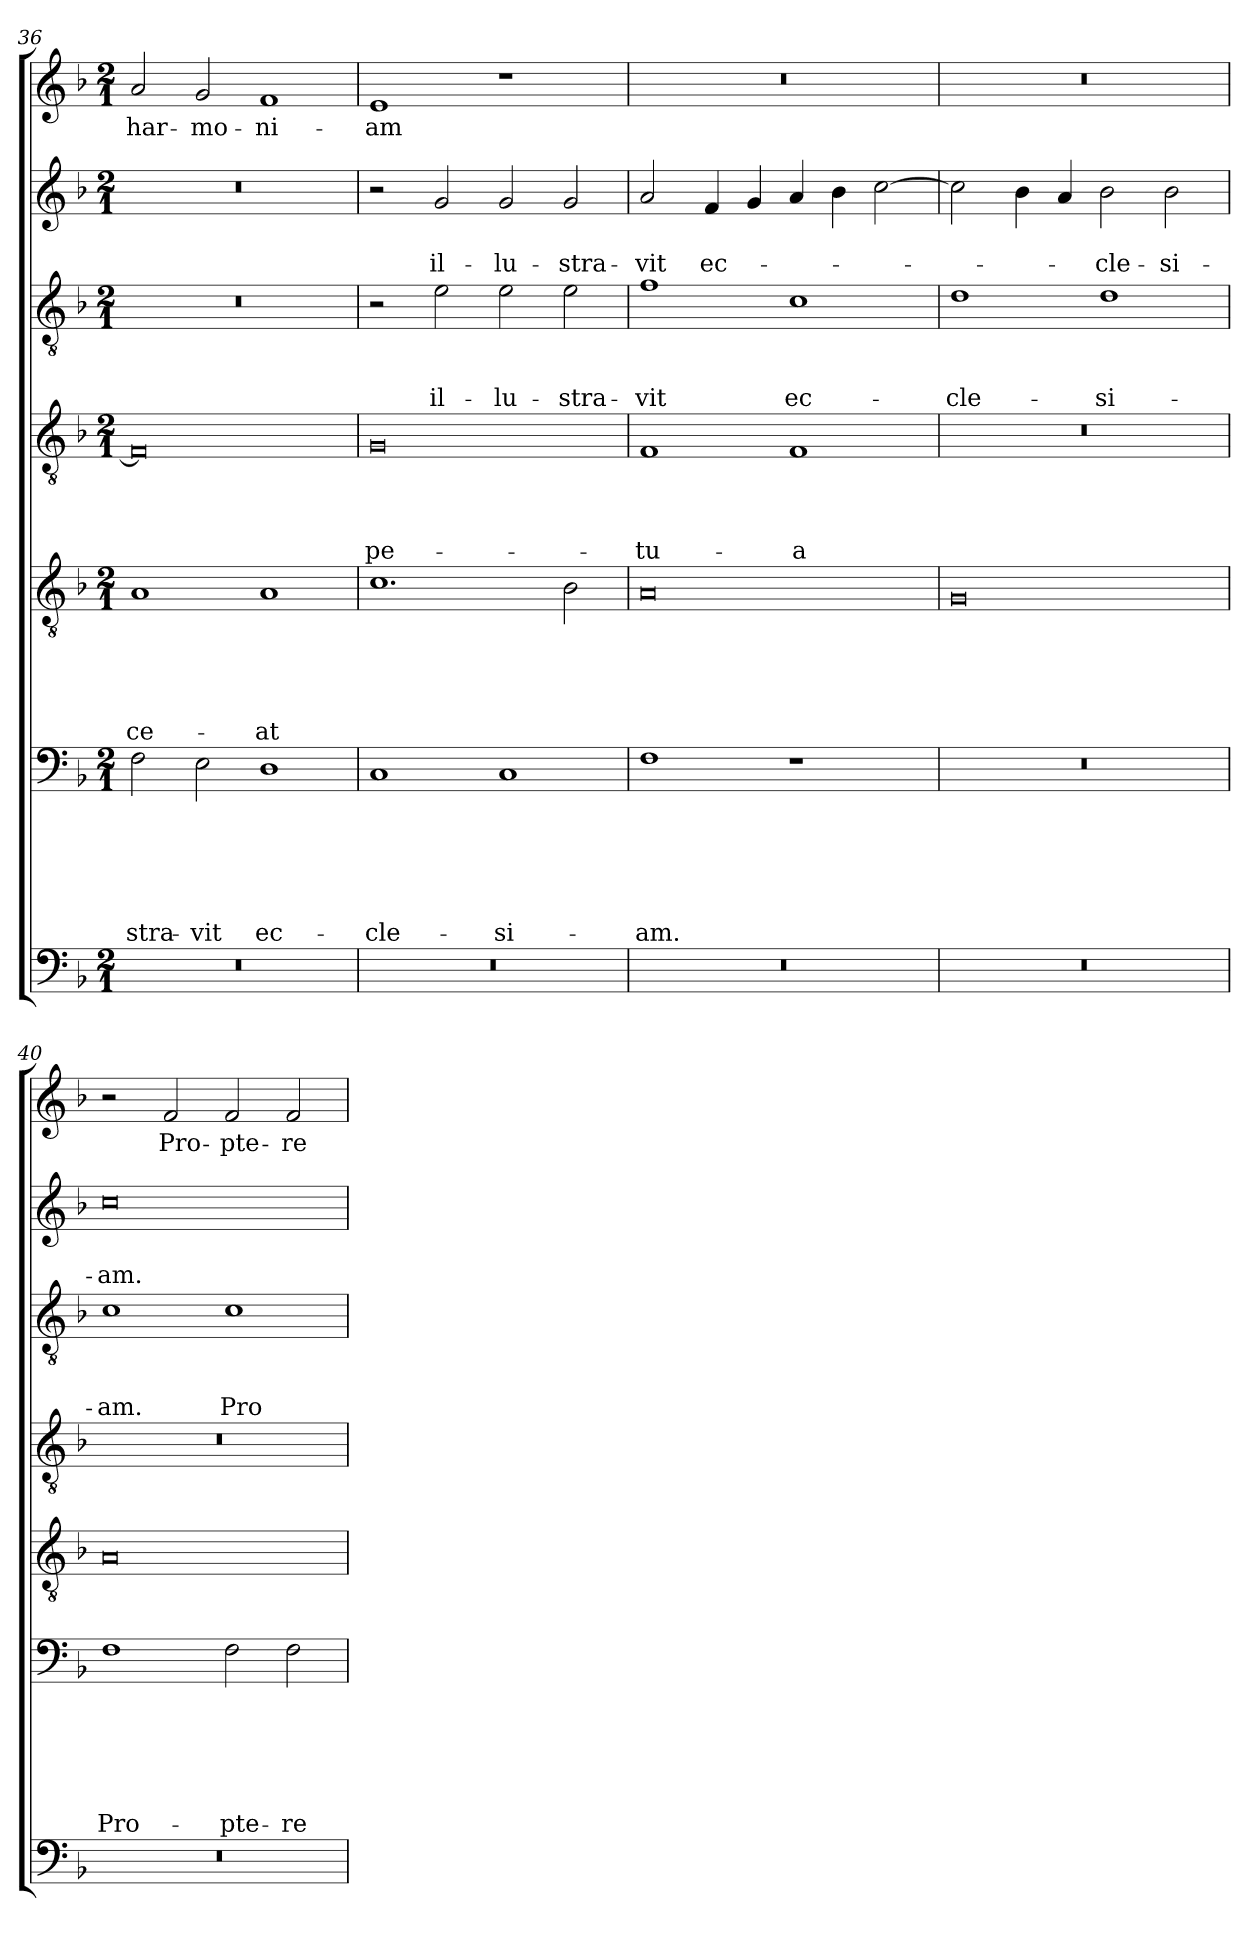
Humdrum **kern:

**kern	**kern	**text	**text	**text	**text	**text	**text	**kern	**text	**text	**text	**text	**text	**kern	**text	**text	**text	**text	**kern	**text	**text	**text	**kern	**text	**text	**kern	**text
*part7	*part6	*part6	*part6	*part6	*part6	*part6	*part6	*part5	*part5	*part5	*part5	*part5	*part5	*part4	*part4	*part4	*part4	*part4	*part3	*part3	*part3	*part3	*part2	*part2	*part2	*part1	*part1
*staff7	*staff6	*staff6	*staff6	*staff6	*staff6	*staff6	*staff6	*staff5	*staff5	*staff5	*staff5	*staff5	*staff5	*staff4	*staff4	*staff4	*staff4	*staff4	*staff3	*staff3	*staff3	*staff3	*staff2	*staff2	*staff2	*staff1	*staff1
*clefF4	*clefF4	*	*	*	*	*	*	*clefGv2	*	*	*	*	*	*clefGv2	*	*	*	*	*clefGv2	*	*	*	*clefG2	*	*	*clefG2	*
*k[b-]	*k[b-]	*	*	*	*	*	*	*k[b-]	*	*	*	*	*	*k[b-]	*	*	*	*	*k[b-]	*	*	*	*k[b-]	*	*	*k[b-]	*
*F:	*F:	*	*	*	*	*	*	*F:	*	*	*	*	*	*F:	*	*	*	*	*F:	*	*	*	*F:	*	*	*F:	*
*M2/1	*M2/1	*	*	*	*	*	*	*M2/1	*	*	*	*	*	*M2/1	*	*	*	*	*M2/1	*	*	*	*M2/1	*	*	*M2/1	*
=36	=36	=36	=36	=36	=36	=36	=36	=36	=36	=36	=36	=36	=36	=36	=36	=36	=36	=36	=36	=36	=36	=36	=36	=36	=36	=36	=36
!	!	!	!	!	!	!	!LO:LY:b	!	!	!	!	!	!LO:LY:b	!	!	!	!	!	!	!	!	!	!	!	!	!	!LO:LY:b
0r	2F\	.	.	.	.	.	-stra-	1A	.	.	.	.	-ce-	0F]	.	.	.	.	0r	.	.	.	0r	.	.	2a/	har-
!	!	!	!	!	!	!	!LO:LY:b	!	!	!	!	!	!	!	!	!	!	!	!	!	!	!	!	!	!	!	!LO:LY:b
.	2E\	.	.	.	.	.	-vit	.	.	.	.	.	.	.	.	.	.	.	.	.	.	.	.	.	.	2g/	-mo-
!	!	!	!	!	!	!	!LO:LY:b	!	!	!	!	!	!LO:LY:b	!	!	!	!	!	!	!	!	!	!	!	!	!	!LO:LY:b
.	1D	.	.	.	.	.	ec-	1A	.	.	.	.	-at	.	.	.	.	.	.	.	.	.	.	.	.	1f	-ni-
=37	=37	=37	=37	=37	=37	=37	=37	=37	=37	=37	=37	=37	=37	=37	=37	=37	=37	=37	=37	=37	=37	=37	=37	=37	=37	=37	=37
!	!	!	!	!	!	!	!LO:LY:b	!	!	!	!	!	!	!	!	!	!	!LO:LY:b	!	!	!	!	!	!	!	!	!LO:LY:b
0r	1C	.	.	.	.	.	-cle-	1.c	.	.	.	.	.	0G	.	.	.	-pe-	2r	.	.	.	2r	.	.	1e	-am
!	!	!	!	!	!	!	!	!	!	!	!	!	!	!	!	!	!	!	!	!	!	!LO:LY:b	!	!	!LO:LY:b	!	!
.	.	.	.	.	.	.	.	.	.	.	.	.	.	.	.	.	.	.	2e\	.	.	il-	2g/	.	il-	.	.
!	!	!	!	!	!	!	!LO:LY:b	!	!	!	!	!	!	!	!	!	!	!	!	!	!	!LO:LY:b	!	!	!LO:LY:b	!	!
.	1C	.	.	.	.	.	-si-	.	.	.	.	.	.	.	.	.	.	.	2e\	.	.	-lu-	2g/	.	-lu-	1r	.
!	!	!	!	!	!	!	!	!	!	!	!	!	!	!	!	!	!	!	!	!	!	!LO:LY:b	!	!	!LO:LY:b	!	!
.	.	.	.	.	.	.	.	2B-\	.	.	.	.	.	.	.	.	.	.	2e\	.	.	-stra-	2g/	.	-stra-	.	.
=38	=38	=38	=38	=38	=38	=38	=38	=38	=38	=38	=38	=38	=38	=38	=38	=38	=38	=38	=38	=38	=38	=38	=38	=38	=38	=38	=38
!	!	!	!	!	!	!	!LO:LY:b	!	!	!	!	!	!	!	!	!	!	!LO:LY:b	!	!	!	!LO:LY:b	!	!	!LO:LY:b	!	!
0r	1F	.	.	.	.	.	-am.	0A	.	.	.	.	.	1F	.	.	.	-tu-	1f	.	.	-vit	2a/	.	-vit	0r	.
!	!	!	!	!	!	!	!	!	!	!	!	!	!	!	!	!	!	!	!	!	!	!	!	!	!LO:LY:b	!	!
.	.	.	.	.	.	.	.	.	.	.	.	.	.	.	.	.	.	.	.	.	.	.	4f/	.	ec-	.	.
.	.	.	.	.	.	.	.	.	.	.	.	.	.	.	.	.	.	.	.	.	.	.	4g/	.	.	.	.
!	!	!	!	!	!	!	!	!	!	!	!	!	!	!	!	!	!	!LO:LY:b	!	!	!	!LO:LY:b	!	!	!	!	!
.	1r	.	.	.	.	.	.	.	.	.	.	.	.	1F	.	.	.	-a	1c	.	.	ec-	4a/	.	.	.	.
.	.	.	.	.	.	.	.	.	.	.	.	.	.	.	.	.	.	.	.	.	.	.	4b-\	.	.	.	.
.	.	.	.	.	.	.	.	.	.	.	.	.	.	.	.	.	.	.	.	.	.	.	[2cc\	.	.	.	.
=39	=39	=39	=39	=39	=39	=39	=39	=39	=39	=39	=39	=39	=39	=39	=39	=39	=39	=39	=39	=39	=39	=39	=39	=39	=39	=39	=39
!	!	!	!	!	!	!	!	!	!	!	!	!	!	!	!	!	!	!	!	!	!	!LO:LY:b	!	!	!	!	!
0r	0r	.	.	.	.	.	.	0G	.	.	.	.	.	0r	.	.	.	.	1d	.	.	-cle-	2cc\]	.	.	0r	.
.	.	.	.	.	.	.	.	.	.	.	.	.	.	.	.	.	.	.	.	.	.	.	4b-\	.	.	.	.
.	.	.	.	.	.	.	.	.	.	.	.	.	.	.	.	.	.	.	.	.	.	.	4a/	.	.	.	.
!	!	!	!	!	!	!	!	!	!	!	!	!	!	!	!	!	!	!	!	!	!	!LO:LY:b	!	!	!LO:LY:b	!	!
.	.	.	.	.	.	.	.	.	.	.	.	.	.	.	.	.	.	.	1d	.	.	-si-	2b-\	.	-cle-	.	.
!	!	!	!	!	!	!	!	!	!	!	!	!	!	!	!	!	!	!	!	!	!	!	!	!	!LO:LY:b	!	!
.	.	.	.	.	.	.	.	.	.	.	.	.	.	.	.	.	.	.	.	.	.	.	2b-\	.	-si-	.	.
=40	=40	=40	=40	=40	=40	=40	=40	=40	=40	=40	=40	=40	=40	=40	=40	=40	=40	=40	=40	=40	=40	=40	=40	=40	=40	=40	=40
!	!	!	!	!	!	!	!LO:LY:b	!	!	!	!	!	!	!	!	!	!	!	!	!	!	!LO:LY:b	!	!	!LO:LY:b	!	!
0r	1F	.	.	.	.	.	Pro-	0A	.	.	.	.	.	0r	.	.	.	.	1c	.	.	-am.	0cc	.	-am.	2r	.
!	!	!	!	!	!	!	!	!	!	!	!	!	!	!	!	!	!	!	!	!	!	!	!	!	!	!	!LO:LY:b
.	.	.	.	.	.	.	.	.	.	.	.	.	.	.	.	.	.	.	.	.	.	.	.	.	.	2f/	Pro-
!	!	!	!	!	!	!	!LO:LY:b	!	!	!	!	!	!	!	!	!	!	!	!	!	!	!LO:LY:b	!	!	!	!	!LO:LY:b
.	2F\	.	.	.	.	.	-pte-	.	.	.	.	.	.	.	.	.	.	.	1c	.	.	Pro-	.	.	.	2f/	-pte-
!	!	!	!	!	!	!	!LO:LY:b	!	!	!	!	!	!	!	!	!	!	!	!	!	!	!	!	!	!	!	!LO:LY:b
.	2F\	.	.	.	.	.	-re-	.	.	.	.	.	.	.	.	.	.	.	.	.	.	.	.	.	.	2f/	-re-
=	=	=	=	=	=	=	=	=	=	=	=	=	=	=	=	=	=	=	=	=	=	=	=	=	=	=	=
*-	*-	*-	*-	*-	*-	*-	*-	*-	*-	*-	*-	*-	*-	*-	*-	*-	*-	*-	*-	*-	*-	*-	*-	*-	*-	*-	*-
